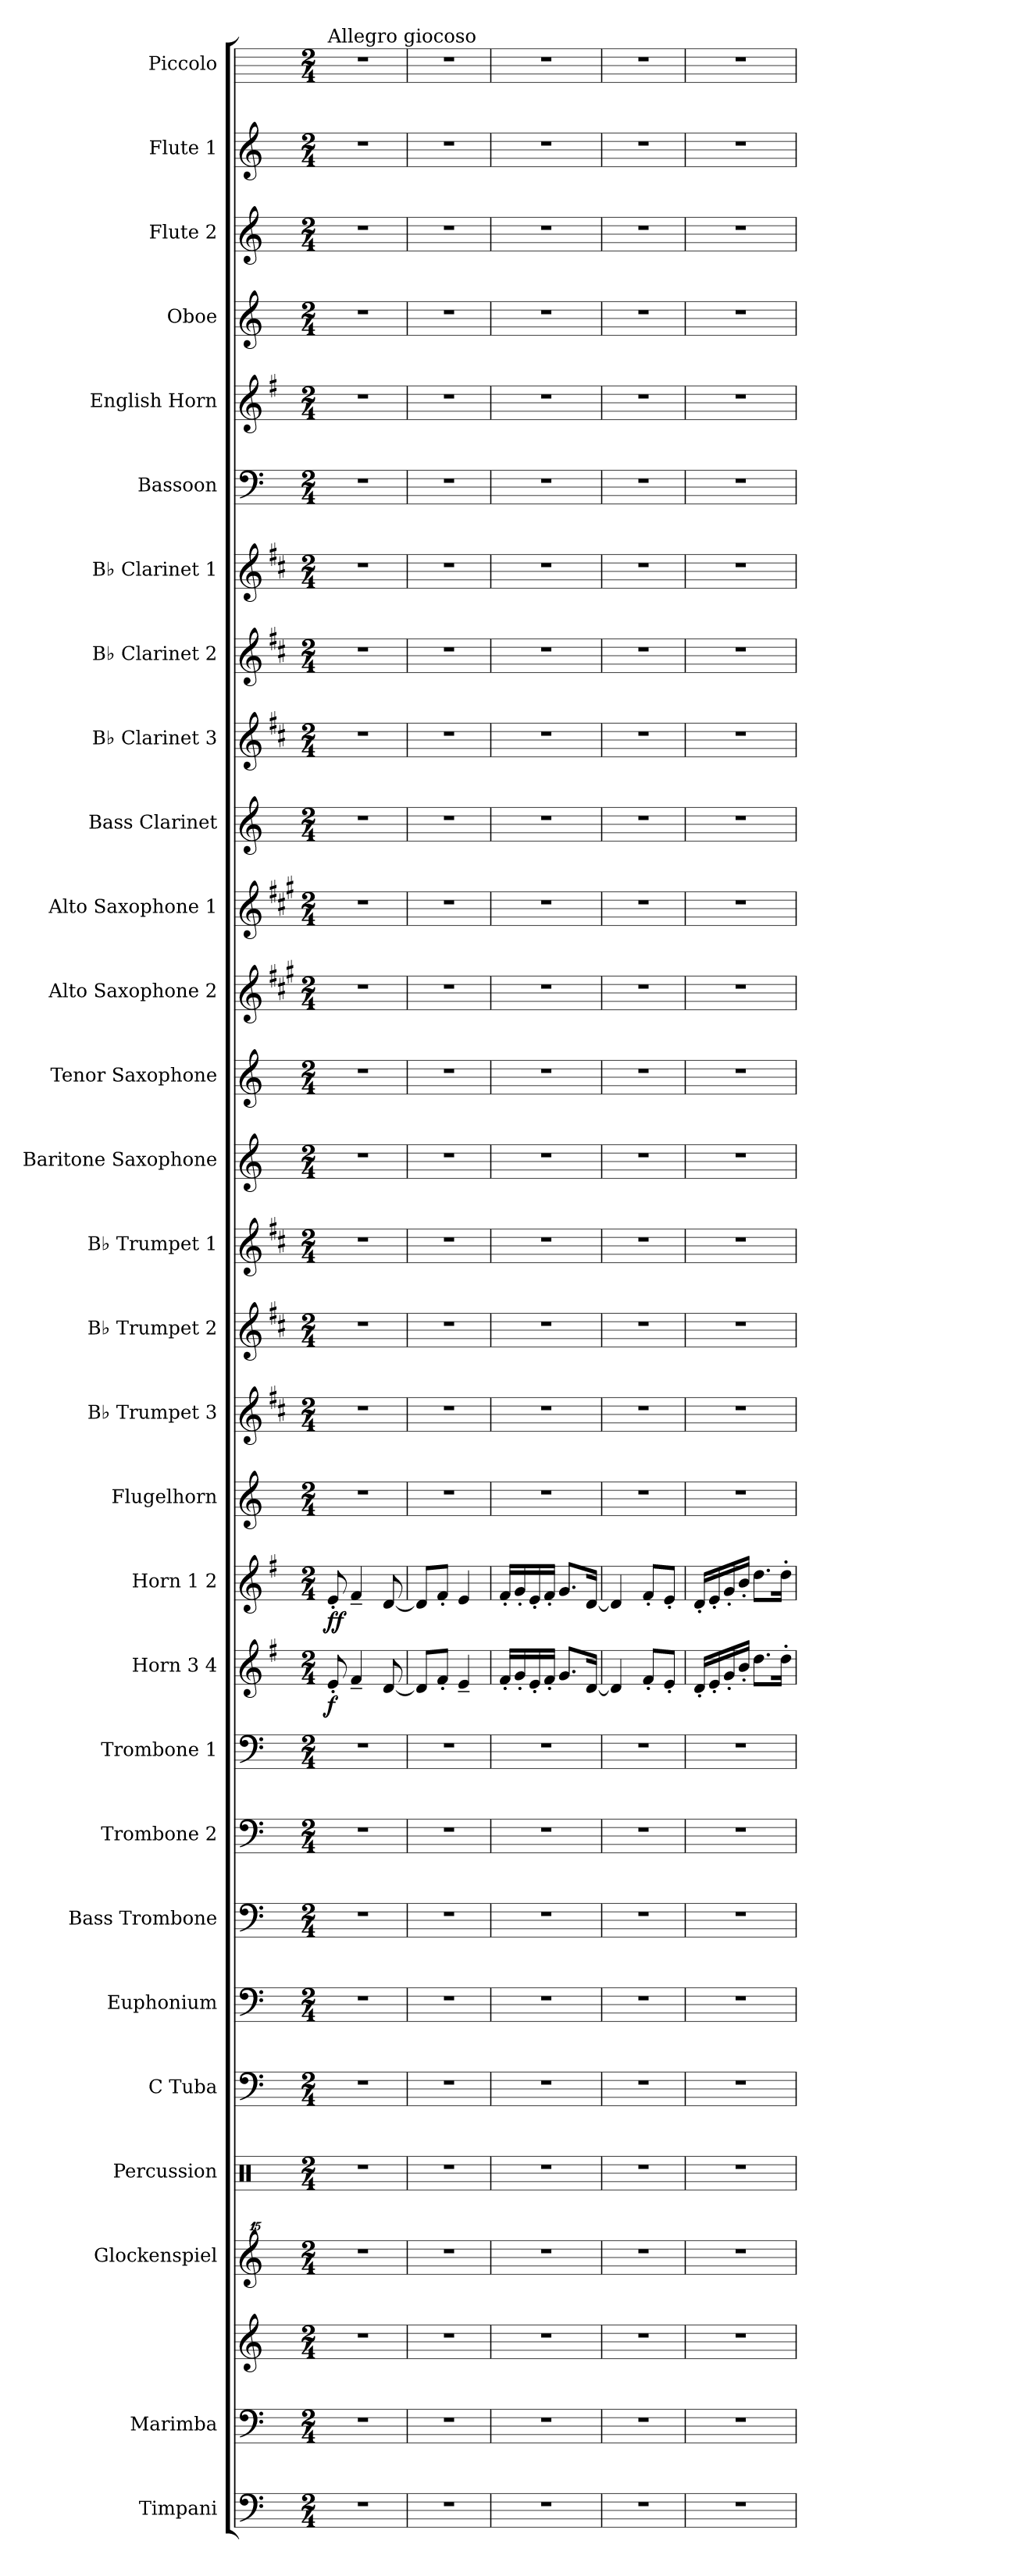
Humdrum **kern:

**kern	**kern	**kern	**kern	**kern	**kern	**kern	**kern	**kern	**kern	**kern	**dynam	**kern	**dynam	**kern	**kern	**kern	**kern	**kern	**kern	**kern	**kern	**kern	**kern	**kern	**kern	**kern	**kern	**kern	**kern	**kern	**kern
*part29	*part28	*part28	*part27	*part26	*part25	*part24	*part23	*part22	*part21	*part20	*part20	*part19	*part19	*part18	*part17	*part16	*part15	*part14	*part13	*part12	*part11	*part10	*part9	*part8	*part7	*part6	*part5	*part4	*part3	*part2	*part1
*staff30	*staff29	*staff28	*staff27	*staff26	*staff25	*staff24	*staff23	*staff22	*staff21	*staff20	*staff20	*staff19	*staff19	*staff18	*staff17	*staff16	*staff15	*staff14	*staff13	*staff12	*staff11	*staff10	*staff9	*staff8	*staff7	*staff6	*staff5	*staff4	*staff3	*staff2	*staff1
*I"Timpani	*I"Marimba	*	*I"Glockenspiel	*I"Percussion	*I"C Tuba	*I"Euphonium	*I"Bass Trombone	*I"Trombone 2	*I"Trombone 1	*I"Horn 3 4	*	*I"Horn 1 2	*	*I"Flugelhorn	*I"B♭ Trumpet 3	*I"B♭ Trumpet 2	*I"B♭ Trumpet 1	*I"Baritone Saxophone	*I"Tenor Saxophone	*I"Alto Saxophone 2	*I"Alto Saxophone 1	*I"Bass Clarinet	*I"B♭ Clarinet 3	*I"B♭ Clarinet 2	*I"B♭ Clarinet 1	*I"Bassoon	*I"English Horn	*I"Oboe	*I"Flute 2	*I"Flute 1	*I"Piccolo
*I'Timp.	*I'Mrm.	*	*I'Glk.	*I'Perc.	*I'C Tu.	*I'Eu.	*I'B. Trb.	*I'Trb. 2	*I'Trb. 1	*I'Hn. 3 4	*	*I'Hn. 1 2	*	*I'Flghn.	*I'Tpt. 3	*I'Tpt. 2	*I'Tpt. 1	*I'Bar. Sax.	*I'T. Sax.	*I'A. Sax. 2	*I'A. Sax. 1	*I'B. Cl.	*I'B♭ Cl. 3	*I'B♭ Cl. 2	*I'B♭ Cl. 1	*I'Bsn.	*I'E. Hn.	*I'Ob.	*I'Fl. 2	*I'Fl. 1	*I'Picc.
*clefF4	*clefF4	*clefG2	*clefG^^2	*clefX	*clefF4	*clefF4	*clefF4	*clefF4	*clefF4	*clefG2	*	*clefG2	*	*clefG2	*clefG2	*clefG2	*clefG2	*clefG2	*clefG2	*clefG2	*clefG2	*clefG2	*clefG2	*clefG2	*clefG2	*clefF4	*clefG2	*clefG2	*clefG2	*clefG2	*
*	*	*	*	*	*	*	*	*	*	*ITrd4c7	*	*ITrd4c7	*	*ITrd1c2	*ITrd1c2	*ITrd1c2	*ITrd1c2	*ITrd12c21	*ITrd8c14	*ITrd5c9	*ITrd5c9	*ITrd8c14	*ITrd1c2	*ITrd1c2	*ITrd1c2	*	*ITrd4c7	*	*	*	*ITrd-7c-12
*k[]	*k[]	*k[]	*k[]	*k[]	*k[]	*k[]	*k[]	*k[]	*k[]	*k[]	*	*k[]	*	*k[b-e-]	*k[]	*k[]	*k[]	*k[]	*k[]	*k[]	*k[]	*k[]	*k[]	*k[]	*k[]	*k[]	*k[]	*k[]	*k[]	*k[]	*k[]
*C:	*C:	*C:	*C:	*C:	*C:	*C:	*C:	*C:	*C:	*C:	*	*C:	*	*B-:	*C:	*C:	*C:	*C:	*C:	*C:	*C:	*C:	*C:	*C:	*C:	*C:	*C:	*C:	*C:	*C:	*C:
*M2/4	*M2/4	*M2/4	*M2/4	*M2/4	*M2/4	*M2/4	*M2/4	*M2/4	*M2/4	*M2/4	*	*M2/4	*	*M2/4	*M2/4	*M2/4	*M2/4	*M2/4	*M2/4	*M2/4	*M2/4	*M2/4	*M2/4	*M2/4	*M2/4	*M2/4	*M2/4	*M2/4	*M2/4	*M2/4	*M2/4
=1	=1	=1	=1	=1	=1	=1	=1	=1	=1	=1	=1	=1	=1	=1	=1	=1	=1	=1	=1	=1	=1	=1	=1	=1	=1	=1	=1	=1	=1	=1	=1
!	!	!	!	!	!	!	!	!	!	!	!	!	!	!	!	!	!	!	!	!	!	!	!	!	!	!	!	!	!	!	!LO:TX:a:t=Allegro giocoso
!	!	!	!	!	!	!	!	!	!	!	!LO:DY:b	!	!LO:DY:b	!	!	!	!	!	!	!	!	!	!	!	!	!	!	!	!	!	!
!	!	!	!	!	!	!	!	!	!	!	!	!	!LO:DY:n=1:b	!	!	!	!	!	!	!	!	!	!	!	!	!	!	!	!	!	!
2r	2r	2r	2r	2r	2r	2r	2r	2r	2r	8A'/	f	8A'/	f f	2r	2r	2r	2r	2r	2r	2r	2r	2r	2r	2r	2r	2r	2r	2r	2r	2r	2r
.	.	.	.	.	.	.	.	.	.	4B~/	.	4B~/	.	.	.	.	.	.	.	.	.	.	.	.	.	.	.	.	.	.	.
.	.	.	.	.	.	.	.	.	.	[8G/	.	[8G/	.	.	.	.	.	.	.	.	.	.	.	.	.	.	.	.	.	.	.
=2	=2	=2	=2	=2	=2	=2	=2	=2	=2	=2	=2	=2	=2	=2	=2	=2	=2	=2	=2	=2	=2	=2	=2	=2	=2	=2	=2	=2	=2	=2	=2
2r	2r	2r	2r	2r	2r	2r	2r	2r	2r	8G/L]	.	8G/L]	.	2r	2r	2r	2r	2r	2r	2r	2r	2r	2r	2r	2r	2r	2r	2r	2r	2r	2r
.	.	.	.	.	.	.	.	.	.	8B'/J	.	8B'/J	.	.	.	.	.	.	.	.	.	.	.	.	.	.	.	.	.	.	.
.	.	.	.	.	.	.	.	.	.	4A~/	.	4A/	.	.	.	.	.	.	.	.	.	.	.	.	.	.	.	.	.	.	.
=3	=3	=3	=3	=3	=3	=3	=3	=3	=3	=3	=3	=3	=3	=3	=3	=3	=3	=3	=3	=3	=3	=3	=3	=3	=3	=3	=3	=3	=3	=3	=3
2r	2r	2r	2r	2r	2r	2r	2r	2r	2r	16B'/LL	.	16B'/LL	.	2r	2r	2r	2r	2r	2r	2r	2r	2r	2r	2r	2r	2r	2r	2r	2r	2r	2r
.	.	.	.	.	.	.	.	.	.	16c'/	.	16c'/	.	.	.	.	.	.	.	.	.	.	.	.	.	.	.	.	.	.	.
.	.	.	.	.	.	.	.	.	.	16A'/	.	16A'/	.	.	.	.	.	.	.	.	.	.	.	.	.	.	.	.	.	.	.
.	.	.	.	.	.	.	.	.	.	16B'/JJ	.	16B'/JJ	.	.	.	.	.	.	.	.	.	.	.	.	.	.	.	.	.	.	.
.	.	.	.	.	.	.	.	.	.	8.c/L	.	8.c/L	.	.	.	.	.	.	.	.	.	.	.	.	.	.	.	.	.	.	.
.	.	.	.	.	.	.	.	.	.	[16G/Jk	.	[16G/Jk	.	.	.	.	.	.	.	.	.	.	.	.	.	.	.	.	.	.	.
=4	=4	=4	=4	=4	=4	=4	=4	=4	=4	=4	=4	=4	=4	=4	=4	=4	=4	=4	=4	=4	=4	=4	=4	=4	=4	=4	=4	=4	=4	=4	=4
2r	2r	2r	2r	2r	2r	2r	2r	2r	2r	4G/]	.	4G/]	.	2r	2r	2r	2r	2r	2r	2r	2r	2r	2r	2r	2r	2r	2r	2r	2r	2r	2r
.	.	.	.	.	.	.	.	.	.	8B'/L	.	8B'/L	.	.	.	.	.	.	.	.	.	.	.	.	.	.	.	.	.	.	.
.	.	.	.	.	.	.	.	.	.	8A'/J	.	8A'/J	.	.	.	.	.	.	.	.	.	.	.	.	.	.	.	.	.	.	.
=5	=5	=5	=5	=5	=5	=5	=5	=5	=5	=5	=5	=5	=5	=5	=5	=5	=5	=5	=5	=5	=5	=5	=5	=5	=5	=5	=5	=5	=5	=5	=5
2r	2r	2r	2r	2r	2r	2r	2r	2r	2r	16G'/LL	.	16G'/LL	.	2r	2r	2r	2r	2r	2r	2r	2r	2r	2r	2r	2r	2r	2r	2r	2r	2r	2r
.	.	.	.	.	.	.	.	.	.	16A'/	.	16A'/	.	.	.	.	.	.	.	.	.	.	.	.	.	.	.	.	.	.	.
.	.	.	.	.	.	.	.	.	.	16c'/	.	16c'/	.	.	.	.	.	.	.	.	.	.	.	.	.	.	.	.	.	.	.
.	.	.	.	.	.	.	.	.	.	16e'/JJ	.	16e'/JJ	.	.	.	.	.	.	.	.	.	.	.	.	.	.	.	.	.	.	.
.	.	.	.	.	.	.	.	.	.	8.g\L	.	8.g\L	.	.	.	.	.	.	.	.	.	.	.	.	.	.	.	.	.	.	.
.	.	.	.	.	.	.	.	.	.	16g'\Jk	.	16g'\Jk	.	.	.	.	.	.	.	.	.	.	.	.	.	.	.	.	.	.	.
=	=	=	=	=	=	=	=	=	=	=	=	=	=	=	=	=	=	=	=	=	=	=	=	=	=	=	=	=	=	=	=
*-	*-	*-	*-	*-	*-	*-	*-	*-	*-	*-	*-	*-	*-	*-	*-	*-	*-	*-	*-	*-	*-	*-	*-	*-	*-	*-	*-	*-	*-	*-	*-
